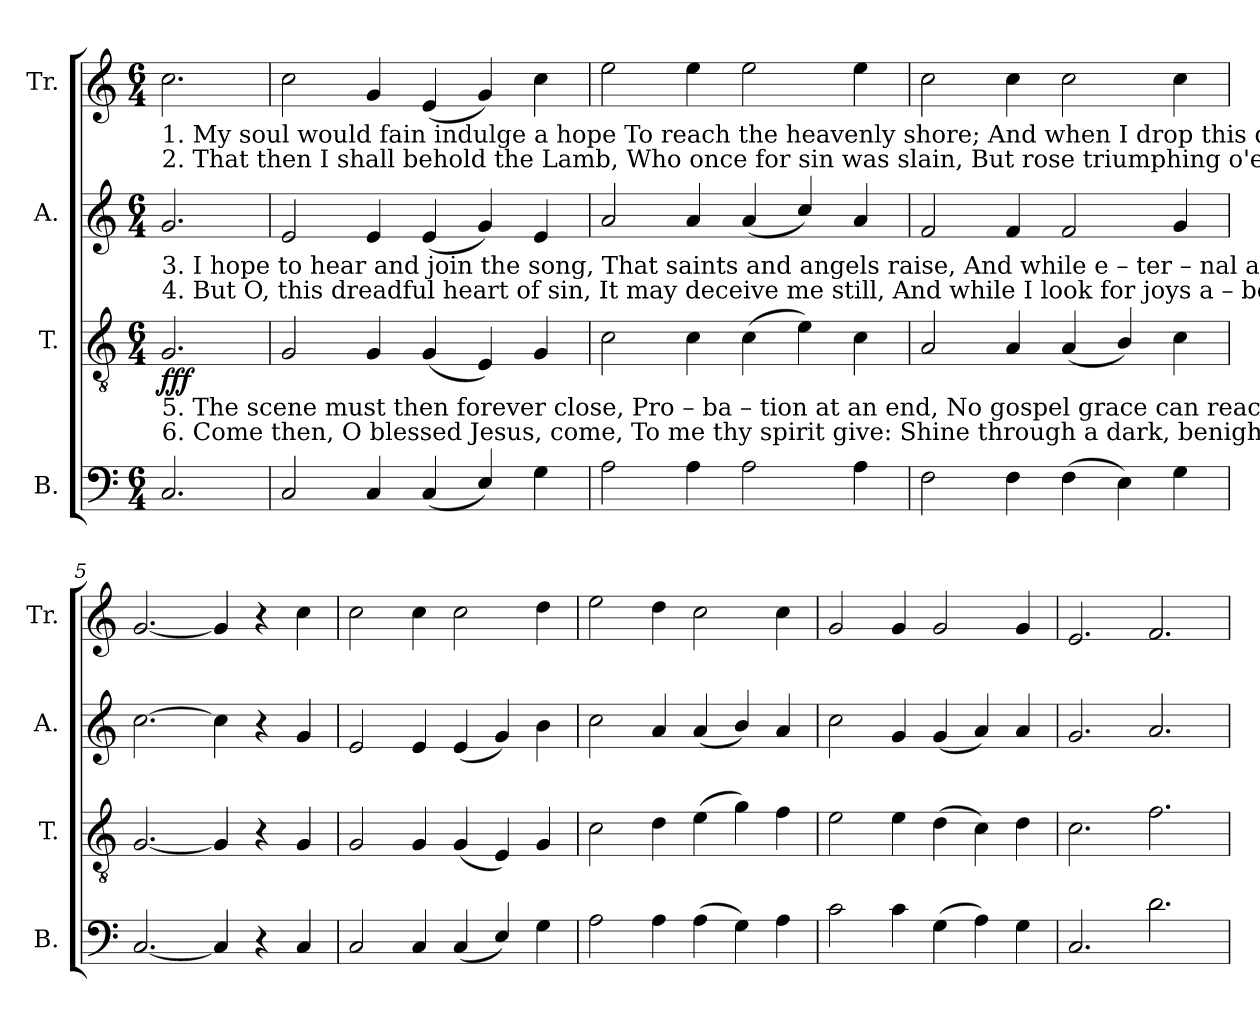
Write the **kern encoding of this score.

**kern	**kern	**dynam	**kern	**kern
*part4	*part3	*part3	*part2	*part1
*staff4	*staff3	*staff3	*staff2	*staff1
*I"B.	*I"T.	*	*I"A.	*I"Tr.
*I'B.	*I'T.	*	*I'A.	*I'Tr.
*clefF4	*clefGv2	*	*clefG2	*clefG2
*k[]	*k[]	*	*k[]	*k[]
*M6/4	*M6/4	*	*M6/4	*M6/4
*MM140	*MM140	*	*MM140	*MM140
=1	=1	=1	=1	=1
!	!	!	!	!LO:TX:b:t=1. My  soul  would fain indulge  a  hope   To  reach the heavenly  shore;      And when I  drop   this   dying  flesh, That   I   shall   sin   no   more. That
!	!	!	!	!LO:TX:b:t=2. That then  I   shall   behold the Lamb,  Who once for  sin  was  slain,       But  rose   triumphing  o'er the grave, And on his throne doth  reign. And
!	!	!	!LO:TX:b:t=3. I     hope to  hear  and  join the song, That saints and angels  raise,         And while e – ter – nal  a – ges  roll,  To    sing  e – ter – nal praise.  To	!
!	!	!	!LO:TX:b:t=4. But  O,  this  dreadful   heart  of  sin,   It   may  deceive   me   still,           And while  I  look  for  joys  a – bove, May plunge me down to hell. May	!
!	!LO:TX:b:t=5. The scene must then forever close,  Pro – ba – tion  at   an    end,           No  gospel grace can reach me there,  No  pardon there descend.  No	!	!	!
!	!LO:TX:b:t=6. Come then, O blessed Jesus, come,  To     me   thy   spirit      give&colon;          Shine through a dark, benighted soul,  And  bid  a   sin – ner  live.  And	!	!	!
!	!	!LO:DY:b	!	!
2.C/	2.G/	fff	2.g/	2.cc\
=2	=2	=2	=2	=2
2C/	2G/	.	2e/	2cc\
4C/	4G/	.	4e/	4g/
(<4C/	(<4G/	.	(<4e/	(<4e/
4E/)	4E/)	.	4g/)	4g/)
4G\	4G/	.	4e/	4cc\
=3	=3	=3	=3	=3
2A\	2c\	.	2a/	2ee\
4A\	4c\	.	4a/	4ee\
2A\	(>4c\	.	(<4a/	2ee\
.	4e\)	.	4cc/)	.
4A\	4c\	.	4a/	4ee\
=4	=4	=4	=4	=4
2F\	2A/	.	2f/	2cc\
4F\	4A/	.	4f/	4cc\
(>4F\	(<4A/	.	2f/	2cc\
4E\)	4B/)	.	.	.
4G\	4c\	.	4g/	4cc\
=5	=5	=5	=5	=5
[2.C/	[2.G/	.	[2.cc\	[2.g/
4C/]	4G/]	.	4cc\]	4g/]
4r	4r	.	4r	4r
4C/	4G/	.	4g/	4cc\
=6	=6	=6	=6	=6
2C/	2G/	.	2e/	2cc\
4C/	4G/	.	4e/	4cc\
(<4C/	(<4G/	.	(<4e/	2cc\
4E/)	4E/)	.	4g/)	.
4G\	4G/	.	4b\	4dd\
=7	=7	=7	=7	=7
2A\	2c\	.	2cc\	2ee\
4A\	4d\	.	4a/	4dd\
(>4A\	(>4e\	.	(<4a/	2cc\
4G\)	4g\)	.	4b/)	.
4A\	4f\	.	4a/	4cc\
=8	=8	=8	=8	=8
2c\	2e\	.	2cc\	2g/
4c\	4e\	.	4g/	4g/
(>4G\	(>4d\	.	(<4g/	2g/
4A\)	4c\)	.	4a/)	.
4G\	4d\	.	4a/	4g/
=9	=9	=9	=9	=9
2.C/	2.c\	.	2.g/	2.e/
2.d\	2.f\	.	2.a/	2.f/
=	=	=	=	=
*-	*-	*-	*-	*-
